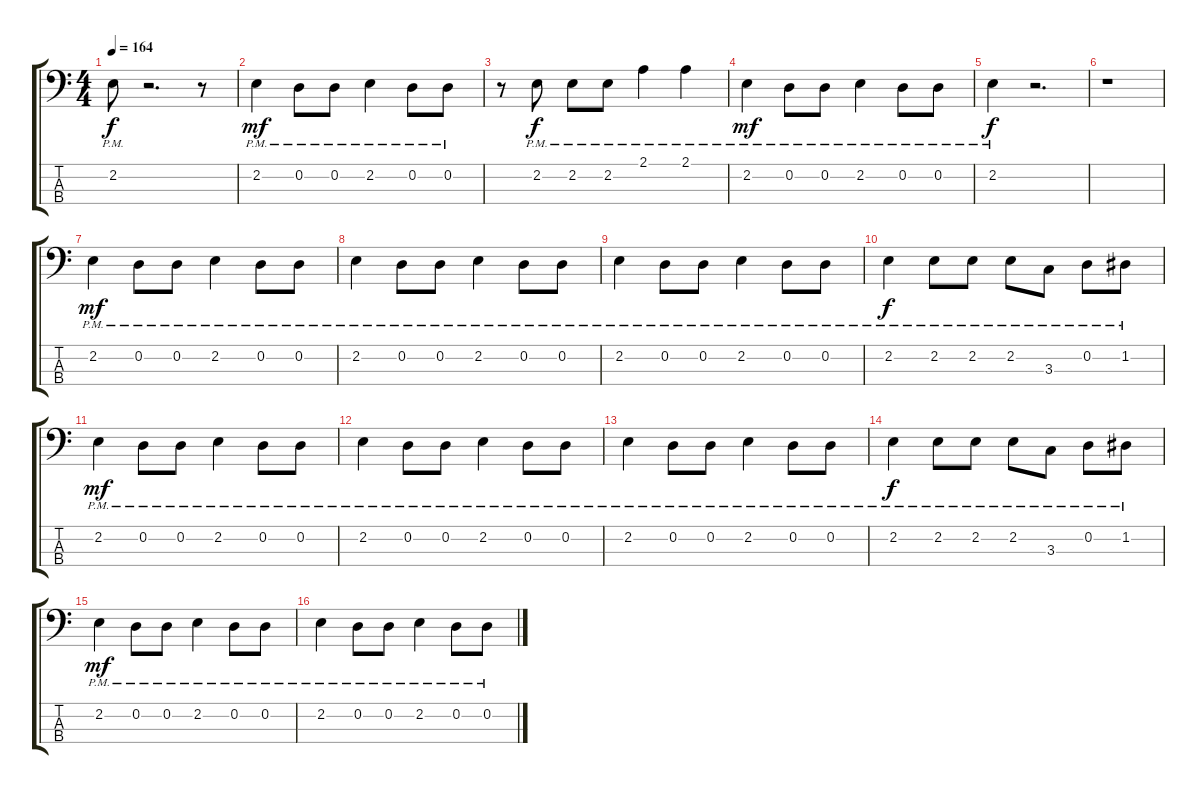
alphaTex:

\track "" {instrument electricbassfinger}
\staff {score tabs}
\tuning (G2 D2 A1 E1) {hide}
\ts (4 4)
\tempo 164
\clef f4
\ks c
2.2{pm}.8{dy f} r.2{d} r.8 |
2.2{pm}.4{dy mf} 0.2{pm}.8 0.2{pm}.8 2.2{pm}.4 0.2{pm}.8 0.2{pm}.8 |
r.8 2.2{pm}.8{dy f} 2.2{pm}.8 2.2{pm}.8 2.1{pm}.4 2.1{pm}.4 |
2.2{pm}.4{dy mf} 0.2{pm}.8 0.2{pm}.8 2.2{pm}.4 0.2{pm}.8 0.2{pm}.8 |
2.2{pm}.4{dy f} r.2{d} |
r.1 |
2.2{pm}.4{dy mf} 0.2{pm}.8 0.2{pm}.8 2.2{pm}.4 0.2{pm}.8 0.2{pm}.8 |
2.2{pm}.4 0.2{pm}.8 0.2{pm}.8 2.2{pm}.4 0.2{pm}.8 0.2{pm}.8 |
2.2{pm}.4 0.2{pm}.8 0.2{pm}.8 2.2{pm}.4 0.2{pm}.8 0.2{pm}.8 |
2.2{pm}.4{dy f} 2.2{pm}.8 2.2{pm}.8 2.2{pm}.8 3.3{pm}.8 0.2{pm}.8 1.2{pm}.8 |
2.2{pm}.4{dy mf} 0.2{pm}.8 0.2{pm}.8 2.2{pm}.4 0.2{pm}.8 0.2{pm}.8 |
2.2{pm}.4 0.2{pm}.8 0.2{pm}.8 2.2{pm}.4 0.2{pm}.8 0.2{pm}.8 |
2.2{pm}.4 0.2{pm}.8 0.2{pm}.8 2.2{pm}.4 0.2{pm}.8 0.2{pm}.8 |
2.2{pm}.4{dy f} 2.2{pm}.8 2.2{pm}.8 2.2{pm}.8 3.3{pm}.8 0.2{pm}.8 1.2{pm}.8 |
2.2{pm}.4{dy mf} 0.2{pm}.8 0.2{pm}.8 2.2{pm}.4 0.2{pm}.8 0.2{pm}.8 |
2.2{pm}.4 0.2{pm}.8 0.2{pm}.8 2.2{pm}.4 0.2{pm}.8 0.2{pm}.8
